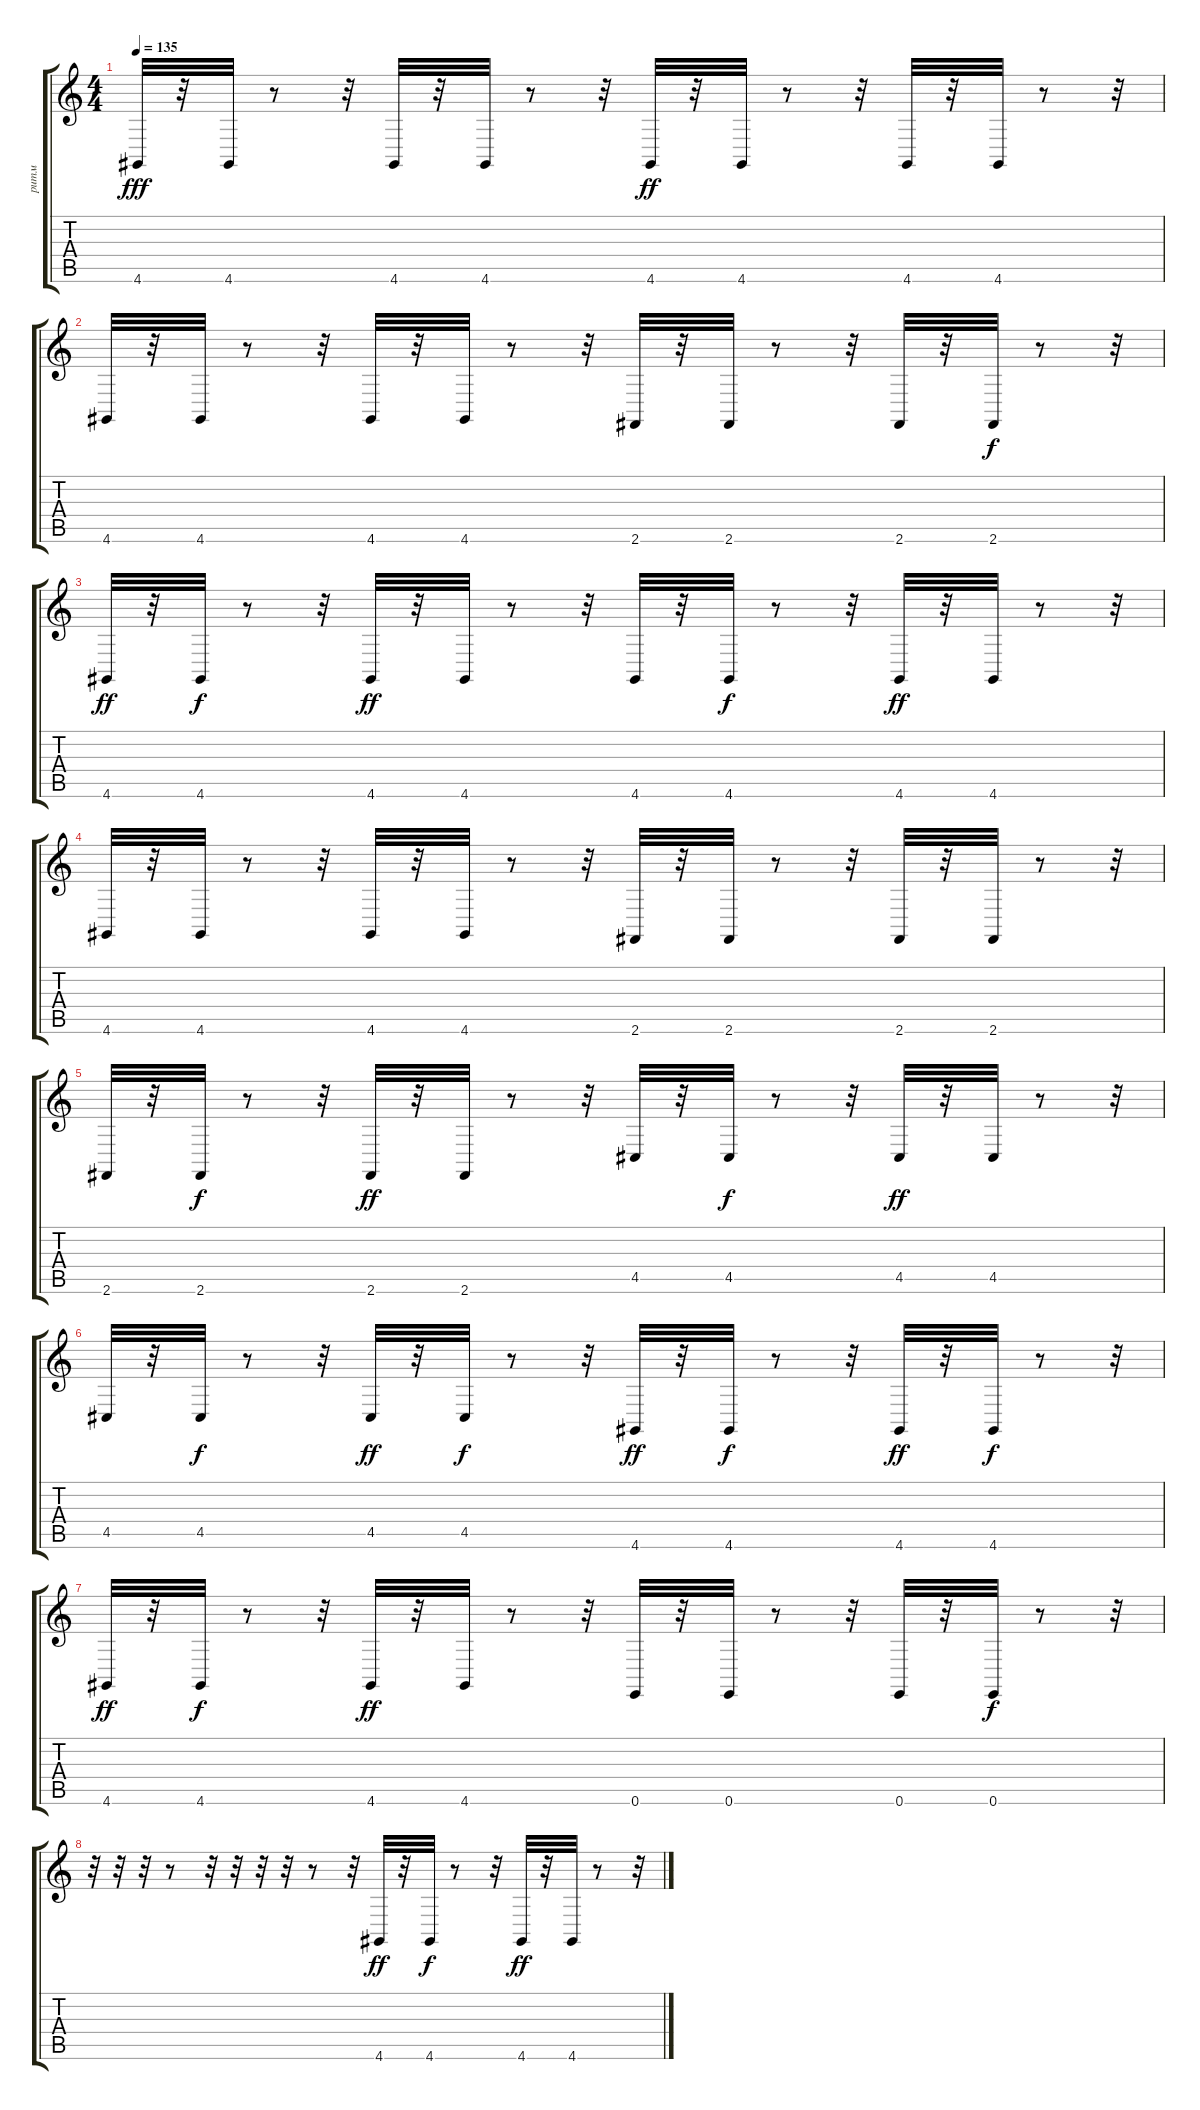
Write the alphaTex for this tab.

\track ("ритм" "ритм") {instrument orchestralharp}
\staff {score tabs}
\tuning (E4 B3 G3 D3 A2 E2) {hide}
\ts (4 4)
\tempo 135
\clef g2
\ks c
4.6.32{dy fff} r.32 4.6.32 r.8 r.32 4.6.32 r.32 4.6.32 r.8 r.32 4.6.32{dy ff} r.32 4.6.32 r.8 r.32 4.6.32 r.32 4.6.32 r.8 r.32 |
4.6.32 r.32 4.6.32 r.8 r.32 4.6.32 r.32 4.6.32 r.8 r.32 2.6.32 r.32 2.6.32 r.8 r.32 2.6.32 r.32 2.6.32{dy f} r.8 r.32 |
4.6.32{dy ff} r.32 4.6.32{dy f} r.8 r.32 4.6.32{dy ff} r.32 4.6.32 r.8 r.32 4.6.32 r.32 4.6.32{dy f} r.8 r.32 4.6.32{dy ff} r.32 4.6.32 r.8 r.32 |
4.6.32 r.32 4.6.32 r.8 r.32 4.6.32 r.32 4.6.32 r.8 r.32 2.6.32 r.32 2.6.32 r.8 r.32 2.6.32 r.32 2.6.32 r.8 r.32 |
2.6.32 r.32 2.6.32{dy f} r.8 r.32 2.6.32{dy ff} r.32 2.6.32 r.8 r.32 4.5.32 r.32 4.5.32{dy f} r.8 r.32 4.5.32{dy ff} r.32 4.5.32 r.8 r.32 |
4.5.32 r.32 4.5.32{dy f} r.8 r.32 4.5.32{dy ff} r.32 4.5.32{dy f} r.8 r.32 4.6.32{dy ff} r.32 4.6.32{dy f} r.8 r.32 4.6.32{dy ff} r.32 4.6.32{dy f} r.8 r.32 |
4.6.32{dy ff} r.32 4.6.32{dy f} r.8 r.32 4.6.32{dy ff} r.32 4.6.32 r.8 r.32 0.6.32 r.32 0.6.32 r.8 r.32 0.6.32 r.32 0.6.32{dy f} r.8 r.32 |
r.32 r.32 r.32 r.8 r.32 r.32 r.32 r.32 r.8 r.32 4.6.32{dy ff} r.32 4.6.32{dy f} r.8 r.32 4.6.32{dy ff} r.32 4.6.32 r.8 r.32
